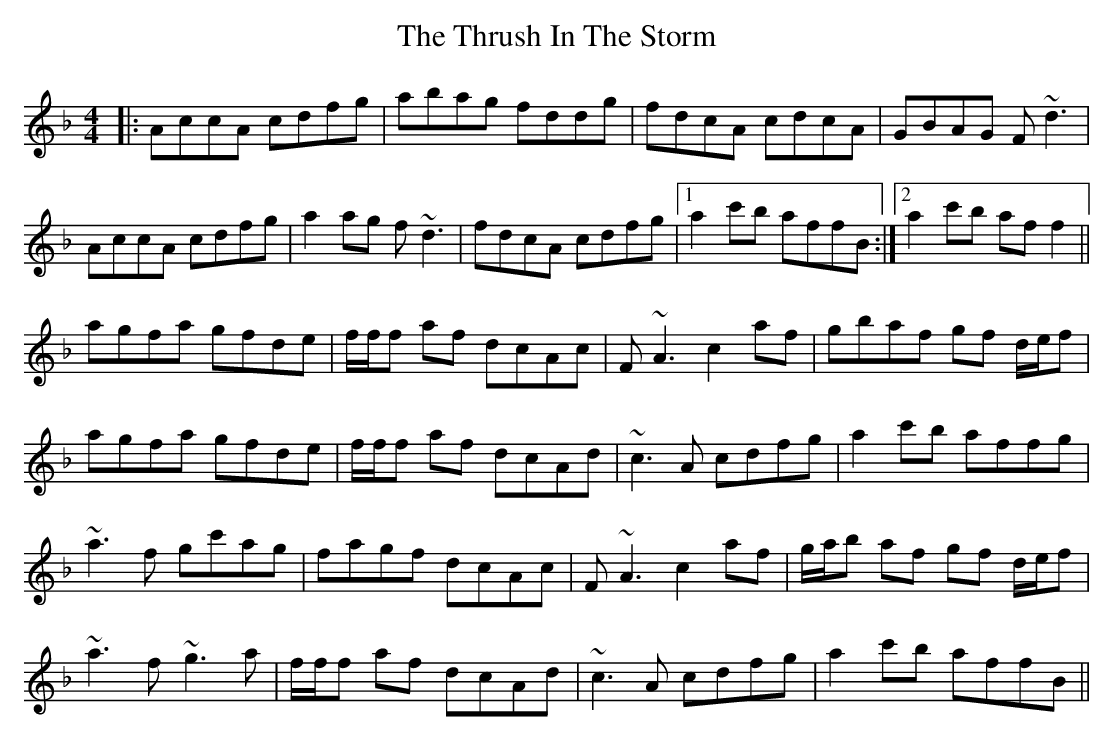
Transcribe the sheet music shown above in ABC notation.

X:1
T: The Thrush In The Storm
M: 4/4
L: 1/8
K: Fmaj
|:AccA cdfg|abag fddg|fdcA cdcA|GBAG F~d3|
AccA cdfg|a2 ag f~d3|fdcA cdfg|1 a2 c'b affB:|2 a2 c'b af f2||
agfa gfde|f/f/f af dcAc|F~A3 c2 af|gbaf gf d/e/f|
agfa gfde|f/f/f af dcAd|~c3 A cdfg|a2 c'b affg|
~a3f gc'ag|fagf dcAc|F~A3 c2 af|g/a/b af gf d/e/f|
~a3f ~g3a|f/f/f af dcAd|~c3A cdfg|a2 c'b affB||
